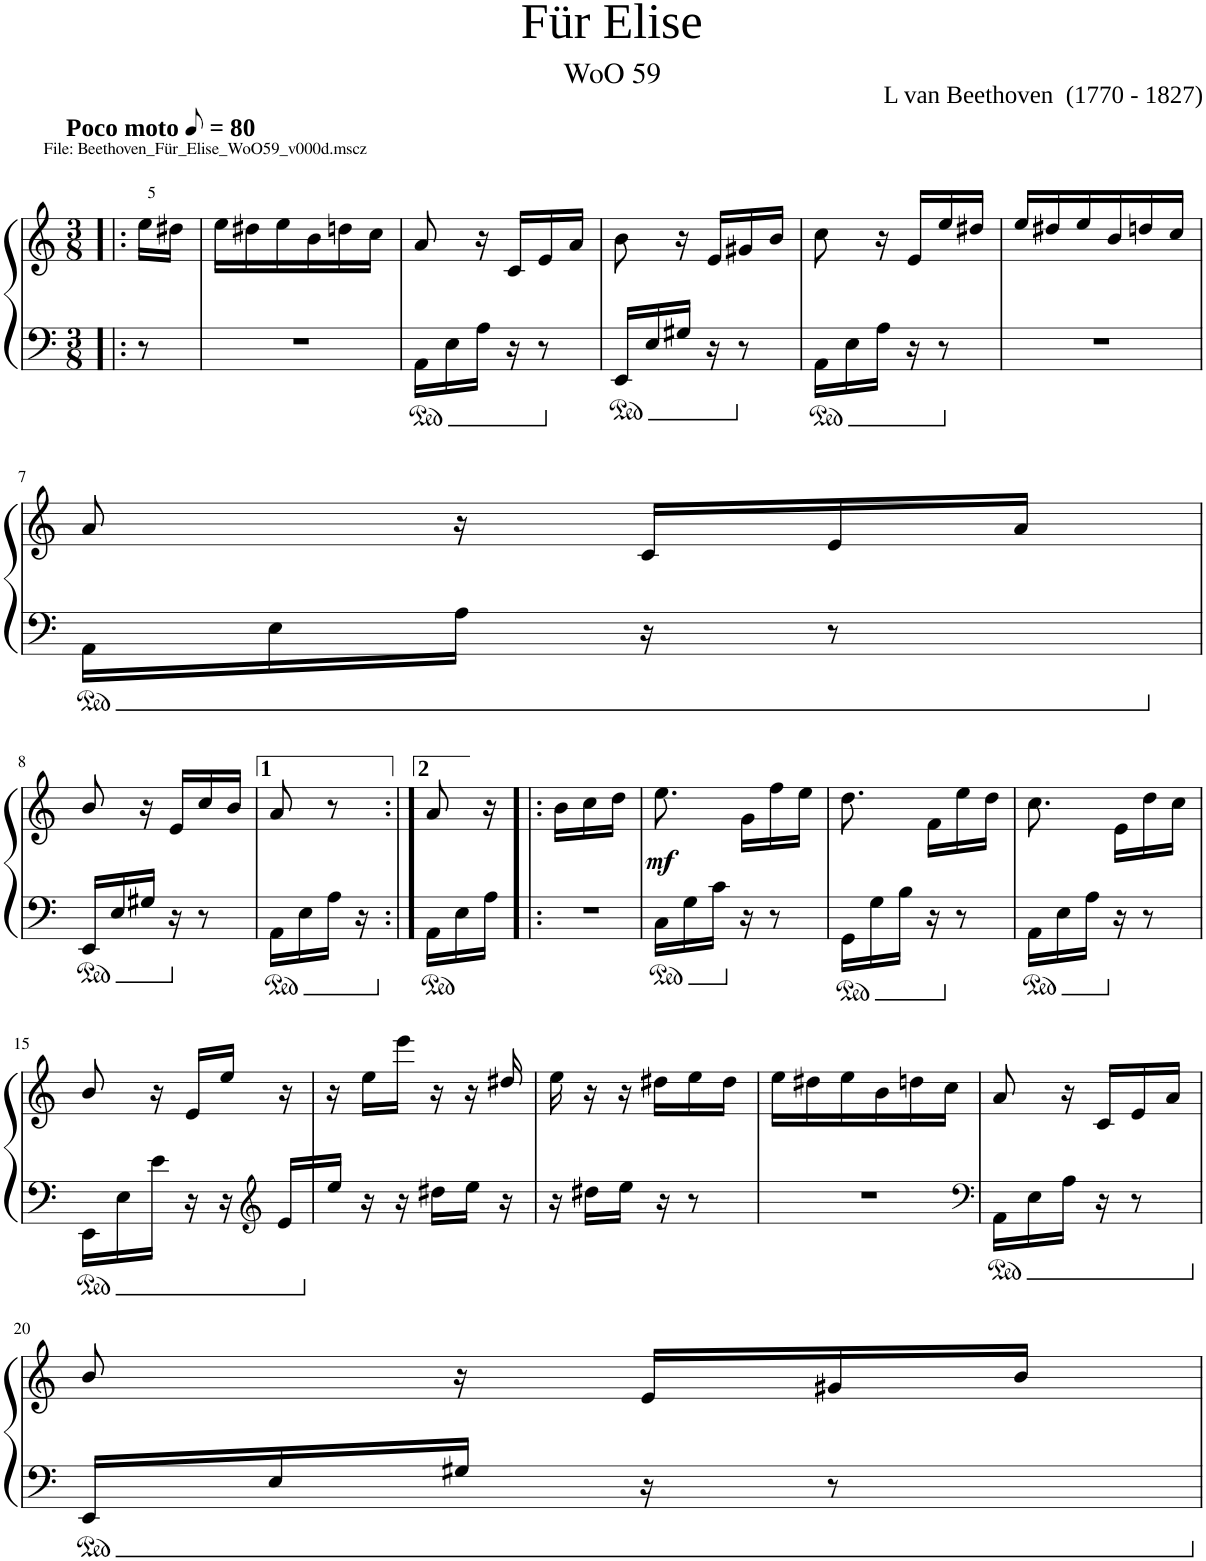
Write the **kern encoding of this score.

**kern	**kern	**dynam
*part1	*part1	*part1
*staff2	*staff1	*staff1/2
*I"Piano	*	*
*I'Pno	*	*
*clefF4	*clefG2	*
*k[]	*k[]	*
*M3/8	*M3/8	*
*MM40	*MM40	*
=1!|:	=1!|:	=1!|:
!	!LO:TX:a:B:t=Poco moto	!
!	!LO:TX:a:t=File&colon; Beethoven_Für_Elise_WoO59_v000d.mscz	!
8r	16ee\LL	.
.	16dd#X\JJ	.
=2	=2	=2
4.r	16ee\LL	.
.	16dd#X\	.
.	16ee\	.
.	16b\	.
.	16ddn\	.
.	16cc\JJ	.
=3	=3	=3
16AA\LL	8a/	.
16E\	.	.
16A\JJ	16r	.
16r	16c/LL	.
8r	16e/	.
.	16a/JJ	.
=4	=4	=4
16EE/LL	8b\	.
16E/	.	.
16G#X/JJ	16r	.
16r	16e/LL	.
8r	16g#X/	.
.	16b/JJ	.
=5	=5	=5
16AA\LL	8cc\	.
16E\	.	.
16A\JJ	16r	.
16r	16e/LL	.
8r	16ee/	.
.	16dd#X/JJ	.
=6	=6	=6
4.r	16ee/LL	.
.	16dd#X/	.
.	16ee/	.
.	16b/	.
.	16ddn/	.
.	16cc/JJ	.
!!LO:LB:g=z
=7	=7	=7
16AA\LL	8a/	.
16E\	.	.
16A\JJ	16r	.
16r	16c/LL	.
8r	16e/	.
.	16a/JJ	.
!!LO:LB:g=z
=8	=8	=8
16EE/LL	8b/	.
16E/	.	.
16G#X/JJ	16r	.
16r	16e/LL	.
8r	16cc/	.
.	16b/JJ	.
=9	=9	=9
16AA\LL	8a/	.
16E\	.	.
16A\JJ	8r	.
16r	.	.
=10:|!	=10:|!	=10:|!
16AA\LL	8a/	.
16E\	.	.
16A\JJ	16r	.
=11!|:	=11!|:	=11!|:
4.r	16b\LL	.
.	16cc\	.
.	16dd\JJ	.
.	8.ryy	.
=12	=12	=12
!	!	!LO:DY:b
16C\LL	8.ee\	mf
16G\	.	.
16c\JJ	.	.
16r	16g\LL	.
8r	16ff\	.
.	16ee\JJ	.
=13	=13	=13
16GG\LL	8.dd\	.
16G\	.	.
16B\JJ	.	.
16r	16f\LL	.
8r	16ee\	.
.	16dd\JJ	.
=14	=14	=14
16AA\LL	8.cc\	.
16E\	.	.
16A\JJ	.	.
16r	16e\LL	.
8r	16dd\	.
.	16cc\JJ	.
!!LO:LB:g=z
=15	=15	=15
16EE\LL	8b/	.
16E\	.	.
16e\JJ	16r	.
16r	16e/LL	.
16r	16ee/JJ	.
*clefG2	*	*
!LO:N:head=solid	!	!
16e/LL	16r	.
=16	=16	=16
*clefG2	*	*
!LO:N:head=solid	!	!
16ee/JJ	16r	.
16r	16ee\LL	.
16r	16eee\JJ	.
16dd#X\LL	16r	.
16ee\JJ	16r	.
16r	16dd#X/	.
=17	=17	=17
16r	16ee\	.
16dd#X\LL	16r	.
16ee\JJ	16r	.
16r	16dd#X\LL	.
8r	16ee\	.
.	16dd#\JJ	.
=18	=18	=18
4.r	16ee\LL	.
.	16dd#X\	.
.	16ee\	.
.	16b\	.
.	16ddn\	.
.	16cc\JJ	.
=19	=19	=19
*clefF4	*	*
16AA\LL	8a/	.
16E\	.	.
16A\JJ	16r	.
16r	16c/LL	.
8r	16e/	.
.	16a/JJ	.
!!LO:LB:g=z
=20	=20	=20
16EE/LL	8b/	.
16E/	.	.
16G#X/JJ	16r	.
16r	16e/LL	.
8r	16g#X/	.
.	16b/JJ	.
=	=	=
*-	*-	*-
